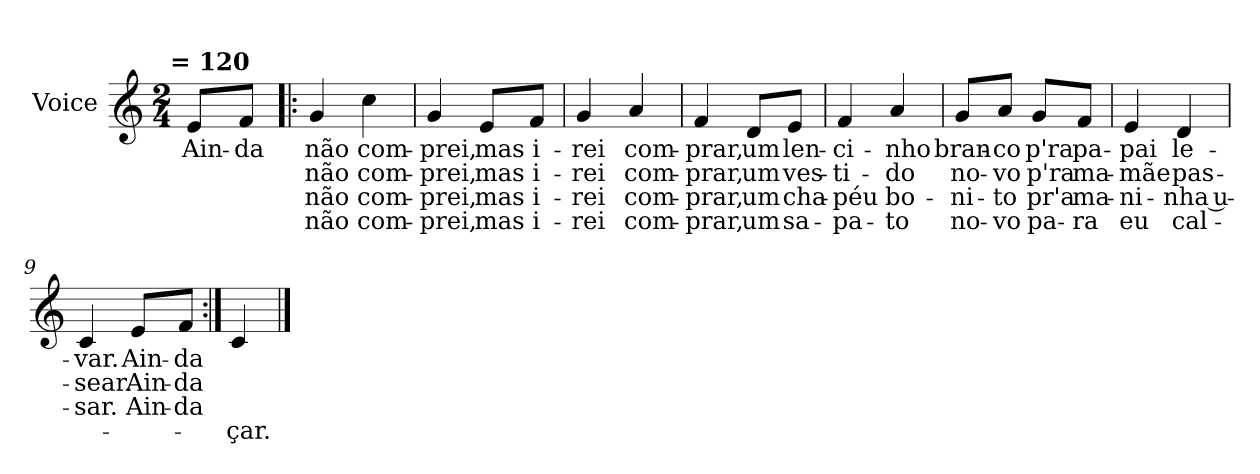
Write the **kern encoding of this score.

**kern	**text	**text	**text	**text
*part1	*part1	*part1	*part1	*part1
*staff1	*staff1	*staff1	*staff1	*staff1
*I"Voice	*	*	*	*
*I'Vo.	*	*	*	*
*clefG2	*	*	*	*
*k[]	*	*	*	*
!!LO:TX:omd:t=\n                                = 120
*M2/4	*	*	*	*
*MM120	*	*	*	*
=1	=1	=1	=1	=1
8e/L	Ain-	.	.	.
8f/J	da	.	.	.
=2!|:	=2!|:	=2!|:	=2!|:	=2!|:
4g/	não	não	não	não
4cc\	com-	com-	com-	com-
=3	=3	=3	=3	=3
4g/	-prei,	-prei,	-prei,	-prei,
8e/L	mas	mas	mas	mas
8f/J	i-	i-	i-	i-
=4	=4	=4	=4	=4
4g/	-rei	-rei	-rei	-rei
4a/	com-	com-	com-	com-
=5	=5	=5	=5	=5
4f/	-prar,	-prar,	-prar,	-prar,
8d/L	um	um	um	um
8e/J	len-	ves-	cha-	sa-
!!LO:LB:g=z
=6	=6	=6	=6	=6
4f/	-ci-	-ti-	-péu	-pa-
4a/	-nho	-do	bo-	-to
=7	=7	=7	=7	=7
8g/L	bran-	no-	-ni-	no-
8a/J	-co	-vo	-to	-vo
8g/L	p'ra	p'ra	pr'a	pa-
8f/J	pa-	ma-	ma-	-ra
=8	=8	=8	=8	=8
4e/	-pai	-mãe	-ni-	eu
4d/	le-	pas-	-nha u-	cal-
=9	=9	=9	=9	=9
4c/	-var.	-sear.	-sar.	.
8e/L	Ain-	Ain-	Ain-	.
8f/J	-da	-da	-da	.
=10:|!	=10:|!	=10:|!	=10:|!	=10:|!
4c/	.	.	.	-çar.
==	==	==	==	==
*-	*-	*-	*-	*-
